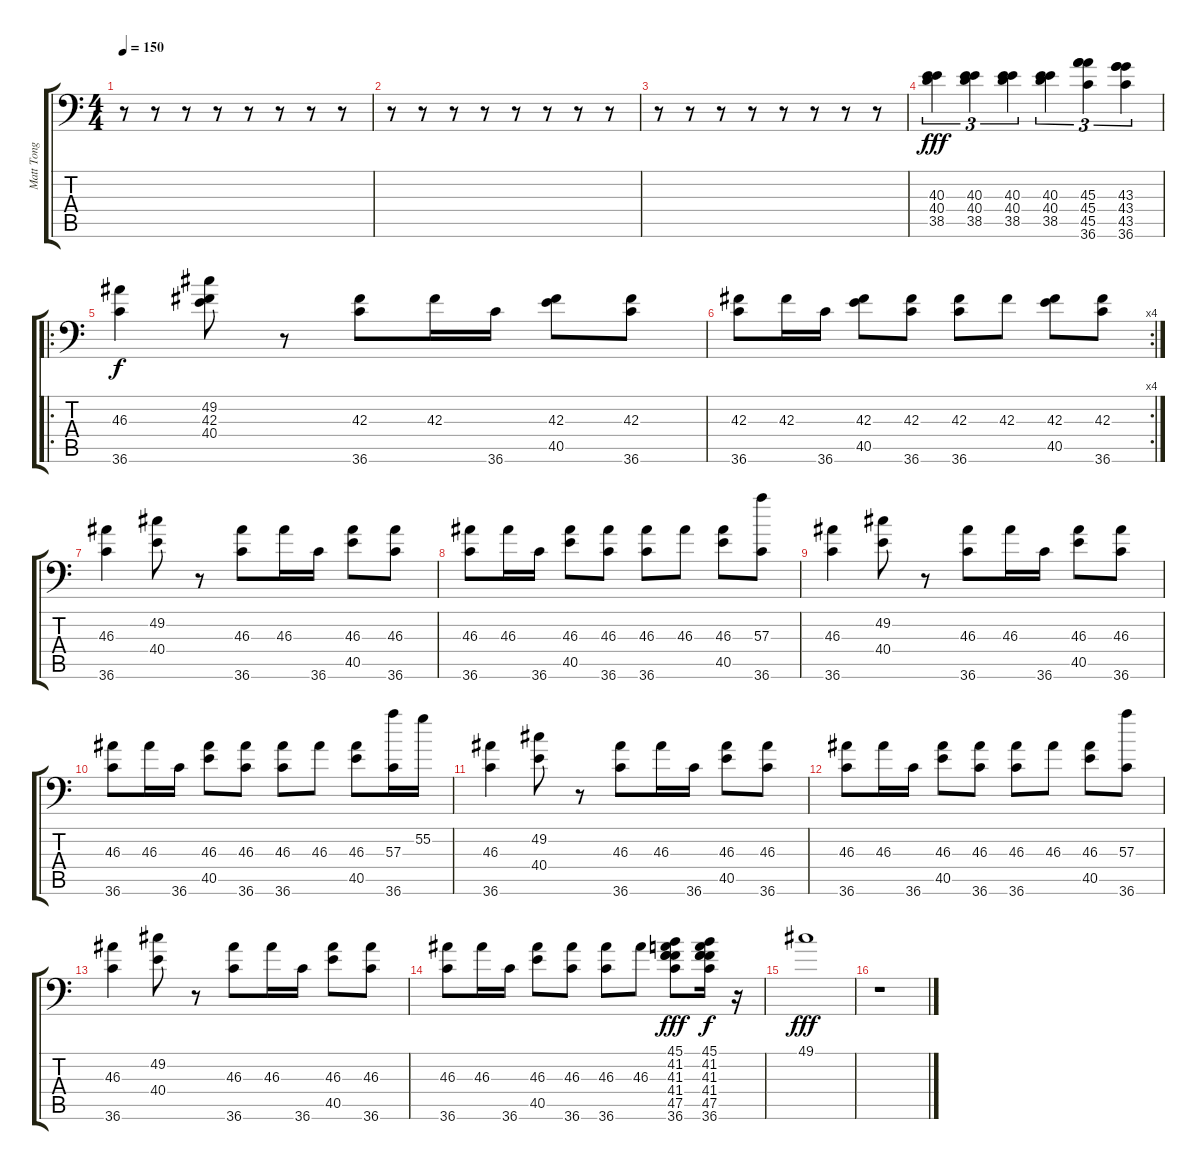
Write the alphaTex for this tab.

\track ("Matt Tong" "Matt Tong") {instrument acousticgrandpiano}
\staff {score tabs}
\tuning (C-1 C-1 C-1 C-1 C-1 C-1) {hide}
\ts (4 4)
\tempo 150
\clef f4
\ks c
r.8{dy f} r.8 r.8 r.8 r.8 r.8 r.8 r.8 |
r.8 r.8 r.8 r.8 r.8 r.8 r.8 r.8 |
r.8 r.8 r.8 r.8 r.8 r.8 r.8 r.8 |
(40.3 40.4 38.5).4{tu (3 2) dy fff} (40.3 40.4 38.5).4{tu (3 2)} (40.3 40.4 38.5).4{tu (3 2)} (40.3 40.4 38.5).4{tu (3 2)} (45.3 45.4 45.5 36.6).4{tu (3 2)} (43.3 43.4 43.5 36.6).4{tu (3 2)} |
\ro
(46.3 36.6).4{dy f} (49.2 42.3 40.4).8 r.8 (42.3 36.6).8 42.3.16 36.6.16 (42.3 40.5).8 (42.3 36.6).8 |
\rc 4
(42.3 36.6).8 42.3.16 36.6.16 (42.3 40.5).8 (42.3 36.6).8 (42.3 36.6).8 42.3.8 (42.3 40.5).8 (42.3 36.6).8 |
(46.3 36.6).4 (49.2 40.4).8 r.8 (46.3 36.6).8 46.3.16 36.6.16 (46.3 40.5).8 (46.3 36.6).8 |
(46.3 36.6).8 46.3.16 36.6.16 (46.3 40.5).8 (46.3 36.6).8 (46.3 36.6).8 46.3.8 (46.3 40.5).8 (57.3 36.6).8 |
(46.3 36.6).4 (49.2 40.4).8 r.8 (46.3 36.6).8 46.3.16 36.6.16 (46.3 40.5).8 (46.3 36.6).8 |
(46.3 36.6).8 46.3.16 36.6.16 (46.3 40.5).8 (46.3 36.6).8 (46.3 36.6).8 46.3.8 (46.3 40.5).8 (57.3 36.6).16 55.2.16 |
(46.3 36.6).4 (49.2 40.4).8 r.8 (46.3 36.6).8 46.3.16 36.6.16 (46.3 40.5).8 (46.3 36.6).8 |
(46.3 36.6).8 46.3.16 36.6.16 (46.3 40.5).8 (46.3 36.6).8 (46.3 36.6).8 46.3.8 (46.3 40.5).8 (57.3 36.6).8 |
(46.3 36.6).4 (49.2 40.4).8 r.8 (46.3 36.6).8 46.3.16 36.6.16 (46.3 40.5).8 (46.3 36.6).8 |
(46.3 36.6).8 46.3.16 36.6.16 (46.3 40.5).8 (46.3 36.6).8 (46.3 36.6).8 46.3.8 (45.1 41.2 41.3 41.4 47.5 36.6).8{dy fff} (45.1 41.2 41.3 41.4 47.5 36.6).16{dy f} r.16 |
49.1.1{dy fff} |
r.1
